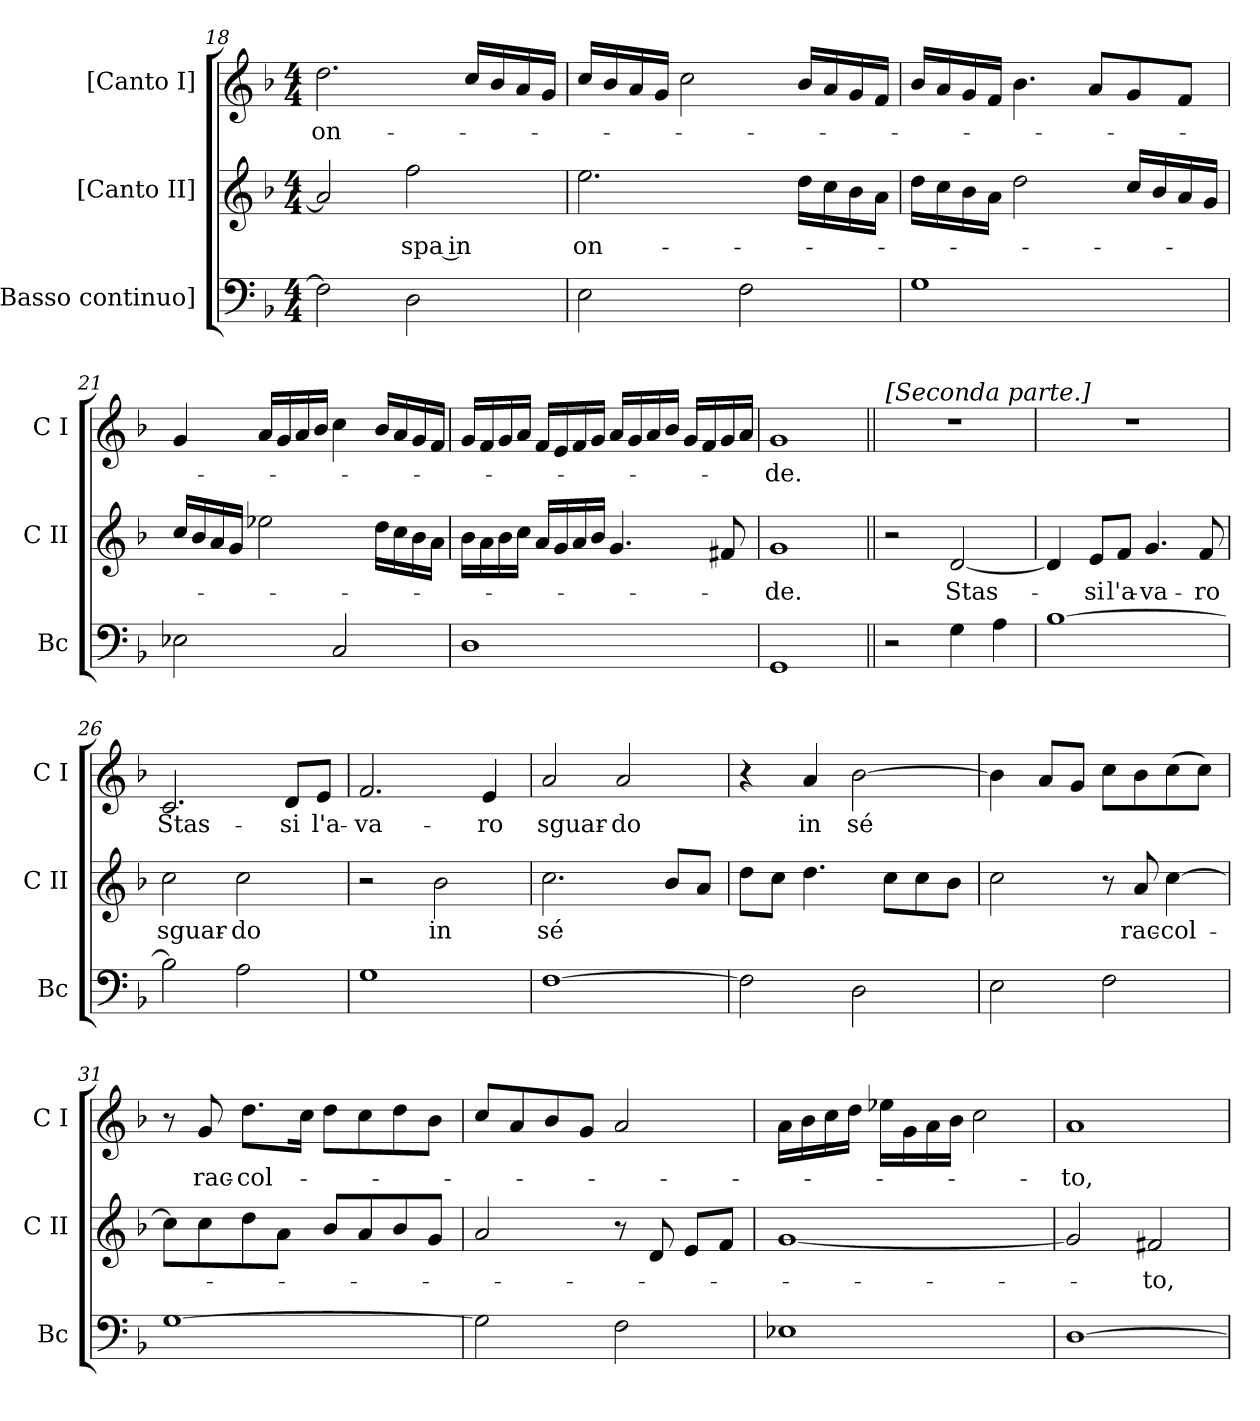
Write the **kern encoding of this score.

**kern	**kern	**text	**kern	**text
*part3	*part2	*part2	*part1	*part1
*staff3	*staff2	*staff2	*staff1	*staff1
*I"[Basso continuo]	*I"[Canto II]	*	*I"[Canto I]	*
*I'Bc	*I'C II	*	*I'C I	*
*clefF4	*clefG2	*	*clefG2	*
*k[b-]	*k[b-]	*	*k[b-]	*
*F:	*F:	*	*F:	*
*M4/4	*M4/4	*	*M4/4	*
=18	=18	=18	=18	=18
2F]	2a]	.	2.dd	on-
2D	2ff	-spa in	.	.
.	.	.	16ccLL	.
.	.	.	16b-	.
.	.	.	16a	.
.	.	.	16gJJ	.
=19	=19	=19	=19	=19
2E	2.ee	on-	16ccLL	.
.	.	.	16b-	.
.	.	.	16a	.
.	.	.	16gJJ	.
.	.	.	2cc	.
2F	.	.	.	.
.	16ddLL	.	16b-LL	.
.	16cc	.	16a	.
.	16b-	.	16g	.
.	16aJJ	.	16fJJ	.
=20	=20	=20	=20	=20
1G	16ddLL	.	16b-LL	.
.	16cc	.	16a	.
.	16b-	.	16g	.
.	16aJJ	.	16fJJ	.
.	2dd	.	4.b-	.
.	.	.	8aL	.
.	16ccLL	.	8g	.
.	16b-	.	.	.
.	16a	.	8fJ	.
.	16gJJ	.	.	.
=21	=21	=21	=21	=21
2E-X	16ccLL	.	4g	.
.	16b-	.	.	.
.	16a	.	.	.
.	16gJJ	.	.	.
.	2ee-X	.	16aLL	.
.	.	.	16g	.
.	.	.	16a	.
.	.	.	16b-JJ	.
2C	.	.	4cc	.
.	16ddLL	.	16b-LL	.
.	16cc	.	16a	.
.	16b-	.	16g	.
.	16aJJ	.	16fJJ	.
=22	=22	=22	=22	=22
1D	16b-LL	.	16gLL	.
.	16a	.	16f	.
.	16b-	.	16g	.
.	16ccJJ	.	16aJJ	.
.	16aLL	.	16fLL	.
.	16g	.	16e	.
.	16a	.	16f	.
.	16b-JJ	.	16gJJ	.
.	4.g	.	16aLL	.
.	.	.	16g	.
.	.	.	16a	.
.	.	.	16b-JJ	.
.	.	.	16gLL	.
.	.	.	16f	.
.	8f#X	.	16g	.
.	.	.	16aJJ	.
=23	=23	=23	=23	=23
1GG	1g	-de.	1g	-de.
=24||	=24||	=24||	=24||	=24||
!	!	!	!LO:TX:a:t=[Seconda parte.]	!
2r	2r	.	1r	.
4G	[2d	Stas-	.	.
4A	.	.	.	.
=25	=25	=25	=25	=25
[1B-	4d]	.	1r	.
.	8eL	-si	.	.
.	8fJ	l'a-	.	.
.	4.g	-va-	.	.
.	8f	-ro	.	.
=26	=26	=26	=26	=26
2B-]	2cc	sguar-	2.c	Stas-
2A	2cc	-do	.	.
.	.	.	8dL	-si
.	.	.	8eJ	l'a-
=27	=27	=27	=27	=27
1G	2r	.	2.f	-va-
.	2b-	in	.	.
.	.	.	4e	-ro
=28	=28	=28	=28	=28
[1F	2.cc	sé	2a	sguar-
.	.	.	2a	-do
.	8b-L	.	.	.
.	8aJ	.	.	.
=29	=29	=29	=29	=29
2F]	8ddL	.	4r	.
.	8ccJ	.	.	.
.	4.dd	.	4a	in
2D	.	.	[2b-	sé
.	8ccL	.	.	.
.	8cc	.	.	.
.	8b-J	.	.	.
=30	=30	=30	=30	=30
2E	2cc	.	4b-]	.
.	.	.	8aL	.
.	.	.	8gJ	.
2F	8r	.	8ccL	.
.	8a	rac-	8b-	.
.	[4cc	-col-	(8cc	.
.	.	.	8ccJ)	.
=31	=31	=31	=31	=31
[1G	8ccL]	.	8r	.
.	8cc	.	8g	rac-
.	8dd	.	8.ddL	-col-
.	8aJ	.	.	.
.	.	.	16ccJk	.
.	8b-L	.	8ddL	.
.	8a	.	8cc	.
.	8b-	.	8dd	.
.	8gJ	.	8b-J	.
=32	=32	=32	=32	=32
2G]	2a	.	8ccL	.
.	.	.	8a	.
.	.	.	8b-	.
.	.	.	8gJ	.
2F	8r	.	2a	.
.	8d	.	.	.
.	8eL	.	.	.
.	8fJ	.	.	.
=33	=33	=33	=33	=33
1E-X	[1g	.	16aLL	.
.	.	.	16b-	.
.	.	.	16cc	.
.	.	.	16ddJJ	.
.	.	.	16ee-XLL	.
.	.	.	16g	.
.	.	.	16a	.
.	.	.	16b-JJ	.
.	.	.	2cc	.
=34	=34	=34	=34	=34
[1D	2g]	.	1a	-to,
.	2f#X	-to,	.	.
=	=	=	=	=
*-	*-	*-	*-	*-
